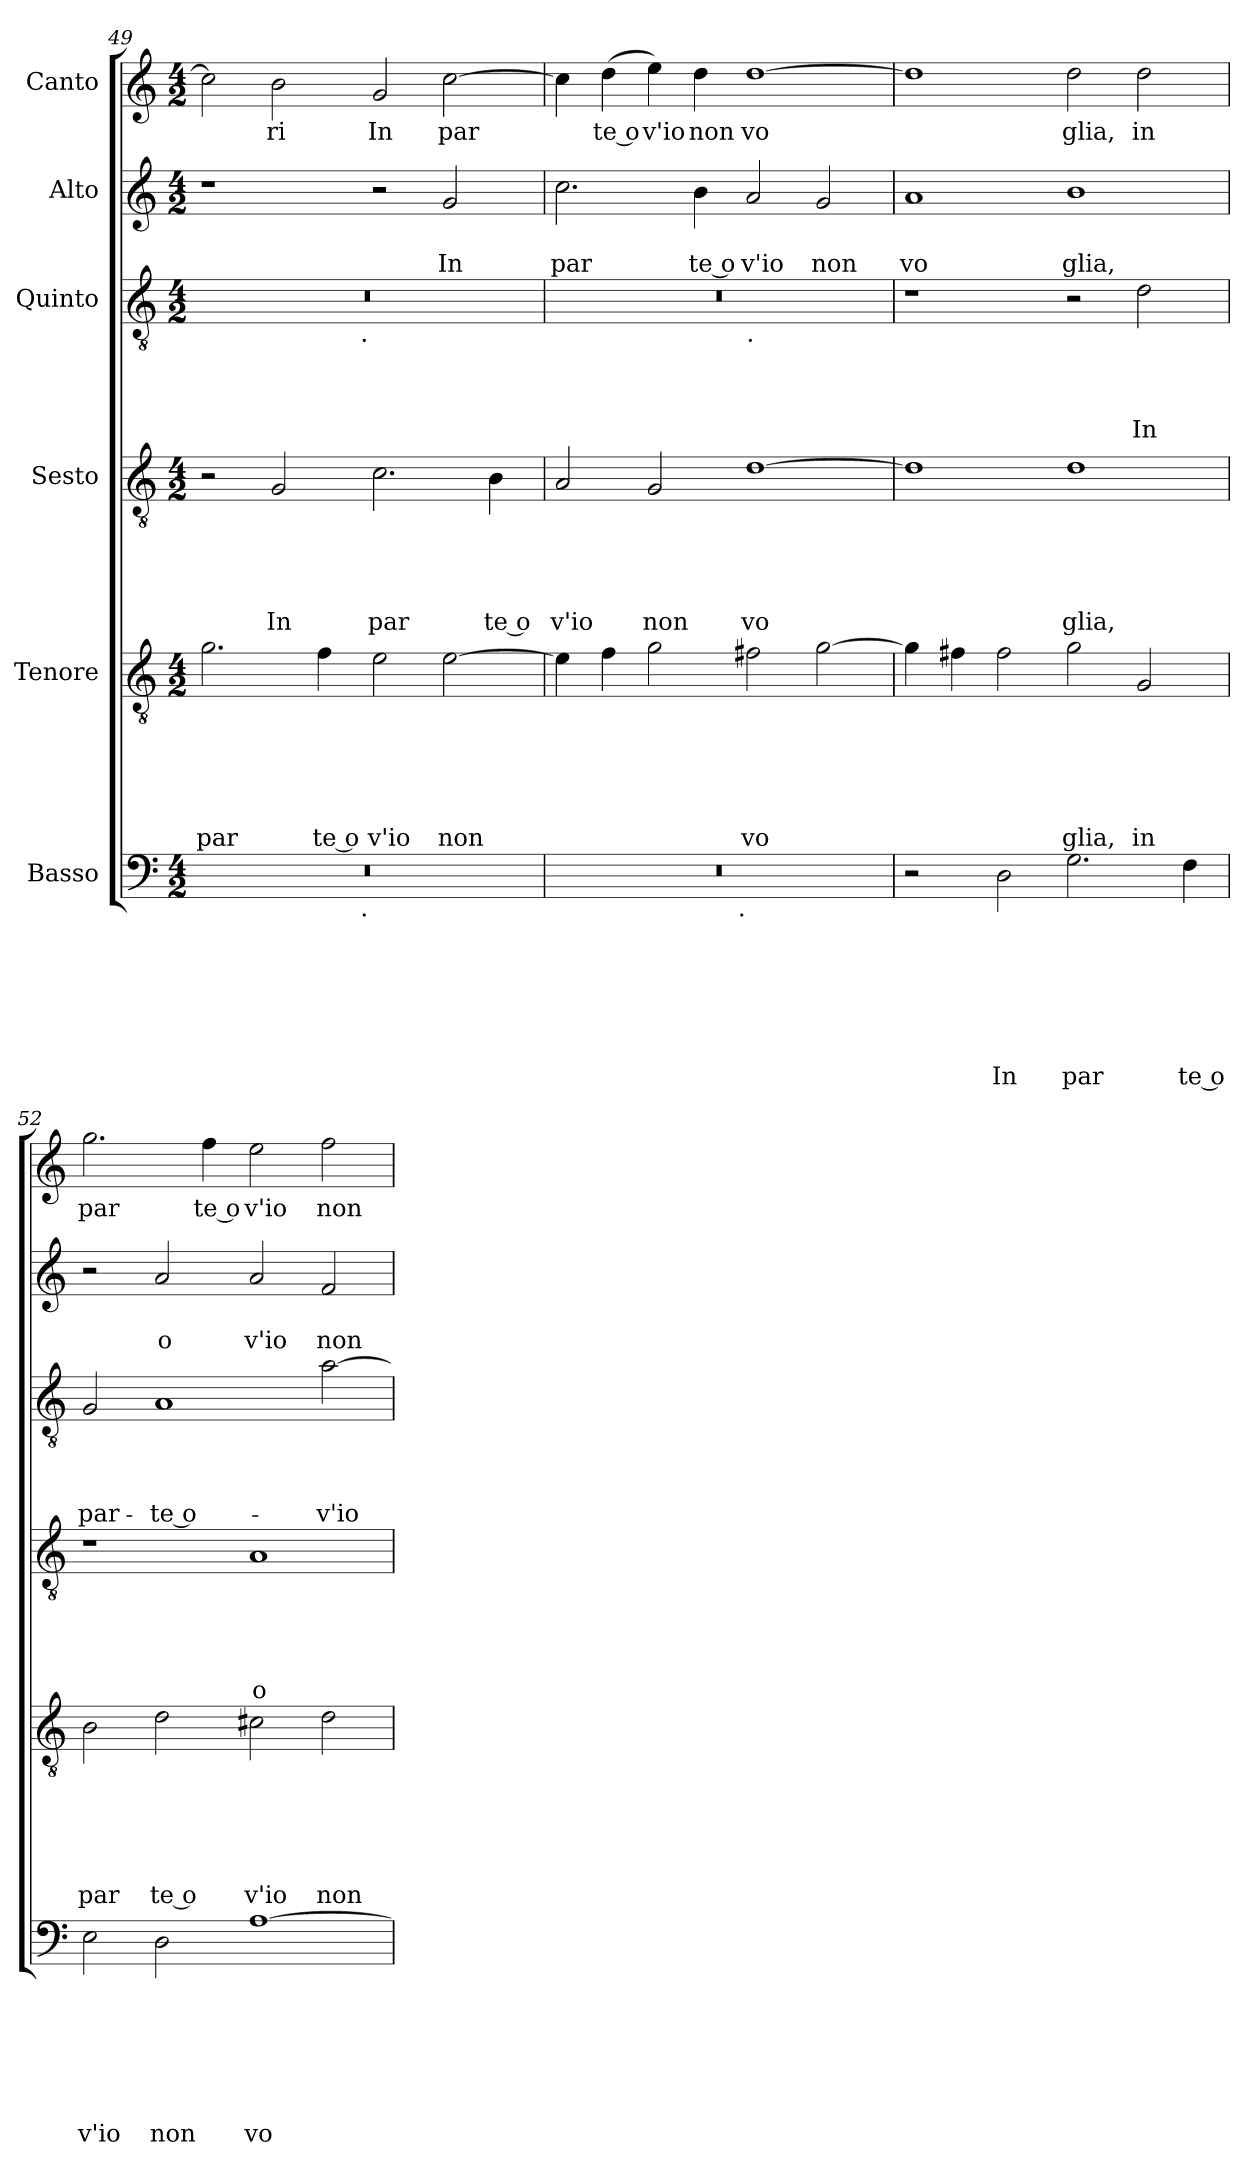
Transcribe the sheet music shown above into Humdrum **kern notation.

**kern	**text	**text	**text	**text	**text	**text	**text	**kern	**text	**text	**text	**text	**text	**text	**kern	**text	**text	**text	**text	**text	**kern	**text	**text	**text	**text	**kern	**text	**text	**kern	**text
*part6	*part6	*part6	*part6	*part6	*part6	*part6	*part6	*part5	*part5	*part5	*part5	*part5	*part5	*part5	*part4	*part4	*part4	*part4	*part4	*part4	*part3	*part3	*part3	*part3	*part3	*part2	*part2	*part2	*part1	*part1
*staff6	*staff6	*staff6	*staff6	*staff6	*staff6	*staff6	*staff6	*staff5	*staff5	*staff5	*staff5	*staff5	*staff5	*staff5	*staff4	*staff4	*staff4	*staff4	*staff4	*staff4	*staff3	*staff3	*staff3	*staff3	*staff3	*staff2	*staff2	*staff2	*staff1	*staff1
*I"Basso	*	*	*	*	*	*	*	*I"Tenore	*	*	*	*	*	*	*I"Sesto	*	*	*	*	*	*I"Quinto	*	*	*	*	*I"Alto	*	*	*I"Canto	*
*clefF4	*	*	*	*	*	*	*	*clefGv2	*	*	*	*	*	*	*clefGv2	*	*	*	*	*	*clefGv2	*	*	*	*	*clefG2	*	*	*clefG2	*
*k[]	*	*	*	*	*	*	*	*k[]	*	*	*	*	*	*	*k[]	*	*	*	*	*	*k[]	*	*	*	*	*k[]	*	*	*k[]	*
*C:	*	*	*	*	*	*	*	*C:	*	*	*	*	*	*	*C:	*	*	*	*	*	*C:	*	*	*	*	*C:	*	*	*C:	*
*M4/2	*	*	*	*	*	*	*	*M4/2	*	*	*	*	*	*	*M4/2	*	*	*	*	*	*M4/2	*	*	*	*	*M4/2	*	*	*M4/2	*
=49	=49	=49	=49	=49	=49	=49	=49	=49	=49	=49	=49	=49	=49	=49	=49	=49	=49	=49	=49	=49	=49	=49	=49	=49	=49	=49	=49	=49	=49	=49
!	!	!	!	!	!	!	!	!	!	!	!	!	!	!LO:LY:b	!	!	!	!	!	!	!	!	!	!	!	!	!	!	!	!
*^	*	*	*	*	*	*	*	*	*	*	*	*	*	*	*	*	*	*	*	*	*^	*	*	*	*	*	*	*	*	*
0r	2ryy	.	.	.	.	.	.	.	2.g\	.	.	.	.	.	par	2r	.	.	.	.	.	0r	2ryy	.	.	.	.	1r	.	.	2cc\]	.
!	!	!	!	!	!	!	!	!	!	!	!	!	!	!	!	!	!	!	!	!	!LO:LY:b	!	!	!	!	!	!	!	!	!	!	!LO:LY:b
.	4...ryy	.	.	.	.	.	.	.	.	.	.	.	.	.	.	2G/	.	.	.	.	In	.	4...ryy	.	.	.	.	.	.	.	2b\	ri
!	!	!	!	!	!	!	!	!	!	!	!	!	!	!	!LO:LY:b:rj	!	!	!	!	!	!	!	!	!	!	!	!	!	!	!	!	!
.	.	.	.	.	.	.	.	.	4f\	.	.	.	.	.	te o	.	.	.	.	.	.	.	.	.	.	.	.	.	.	.	.	.
!	!	!	!	!	!	!	!	!	!	!	!	!	!	!	!	!	!	!	!	!	!	!	!LO:TX:b:t=.	!	!	!	!	!	!	!	!	!
!	!LO:TX:b:t=.	!	!	!	!	!	!	!	!	!	!	!	!	!	!	!	!	!	!	!	!	!	!	!	!	!	!	!	!	!	!	!
.	1ryy	.	.	.	.	.	.	.	.	.	.	.	.	.	.	.	.	.	.	.	.	.	1ryy	.	.	.	.	.	.	.	.	.
!	!	!	!	!	!	!	!	!	!	!	!	!	!	!	!LO:LY:b	!	!	!	!	!	!LO:LY:b	!	!	!	!	!	!	!	!	!	!	!LO:LY:b
.	.	.	.	.	.	.	.	.	2e\	.	.	.	.	.	v'io	2.c\	.	.	.	.	par	.	.	.	.	.	.	2r	.	.	2g/	In
!	!	!	!	!	!	!	!	!	!	!	!	!	!	!	!LO:LY:b	!	!	!	!	!	!	!	!	!	!	!	!	!	!	!LO:LY:b	!	!LO:LY:b
.	.	.	.	.	.	.	.	.	[>2e\	.	.	.	.	.	non	.	.	.	.	.	.	.	.	.	.	.	.	2g/	.	In	[>2cc\	par
!	!	!	!	!	!	!	!	!	!	!	!	!	!	!	!	!	!	!	!	!	!LO:LY:b:rj	!	!	!	!	!	!	!	!	!	!	!
.	.	.	.	.	.	.	.	.	.	.	.	.	.	.	.	4B\	.	.	.	.	te o	.	.	.	.	.	.	.	.	.	.	.
.	32ryy	.	.	.	.	.	.	.	.	.	.	.	.	.	.	.	.	.	.	.	.	.	32ryy	.	.	.	.	.	.	.	.	.
=50	=50	=50	=50	=50	=50	=50	=50	=50	=50	=50	=50	=50	=50	=50	=50	=50	=50	=50	=50	=50	=50	=50	=50	=50	=50	=50	=50	=50	=50	=50	=50	=50
!	!	!	!	!	!	!	!	!	!	!	!	!	!	!	!	!	!	!	!	!	!LO:LY:b	!	!	!	!	!	!	!	!	!LO:LY:b	!	!
0r	2ryy	.	.	.	.	.	.	.	4e\]	.	.	.	.	.	.	2A/	.	.	.	.	v'io	0r	1ryy	.	.	.	.	2.cc\	.	par	4cc\]	.
!	!	!	!	!	!	!	!	!	!	!	!	!	!	!	!	!	!	!	!	!	!	!	!	!	!	!	!	!	!	!	!	!LO:LY:b:rj
.	.	.	.	.	.	.	.	.	4f\	.	.	.	.	.	.	.	.	.	.	.	.	.	.	.	.	.	.	.	.	.	(<4dd\	te o
!	!	!	!	!	!	!	!	!	!	!	!	!	!	!	!	!	!	!	!	!	!LO:LY:b	!	!	!	!	!	!	!	!	!	!	!LO:LY:b
.	4ryy	.	.	.	.	.	.	.	2g\	.	.	.	.	.	.	2G/	.	.	.	.	non	.	.	.	.	.	.	.	.	.	4ee\)	v'io
!	!	!	!	!	!	!	!	!	!	!	!	!	!	!	!	!	!	!	!	!	!	!	!	!	!	!	!	!	!	!LO:LY:b:rj	!	!LO:LY:b
.	8...ryy	.	.	.	.	.	.	.	.	.	.	.	.	.	.	.	.	.	.	.	.	.	.	.	.	.	.	4b\	.	te o	4dd\	non
!	!LO:TX:b:t=.	!	!	!	!	!	!	!	!	!	!	!	!	!	!	!	!	!	!	!	!	!	!	!	!	!	!	!	!	!	!	!
.	1ryy	.	.	.	.	.	.	.	.	.	.	.	.	.	.	.	.	.	.	.	.	.	.	.	.	.	.	.	.	.	.	.
!	!	!	!	!	!	!	!	!	!	!	!	!	!	!	!	!	!	!	!	!	!	!	!LO:TX:b:t=.	!	!	!	!	!	!	!	!	!
!	!	!	!	!	!	!	!	!	!	!	!	!	!	!	!LO:LY:b	!	!	!	!	!	!LO:LY:b	!	!	!	!	!	!	!	!	!LO:LY:b	!	!LO:LY:b
.	.	.	.	.	.	.	.	.	2f#X\	.	.	.	.	.	vo	[>1d	.	.	.	.	vo	.	1ryy	.	.	.	.	2a/	.	v'io	[>1dd	vo
!	!	!	!	!	!	!	!	!	!	!	!	!	!	!	!	!	!	!	!	!	!	!	!	!	!	!	!	!	!	!LO:LY:b	!	!
.	.	.	.	.	.	.	.	.	[>2g\	.	.	.	.	.	.	.	.	.	.	.	.	.	.	.	.	.	.	2g/	.	non	.	.
.	64ryy	.	.	.	.	.	.	.	.	.	.	.	.	.	.	.	.	.	.	.	.	.	.	.	.	.	.	.	.	.	.	.
=51	=51	=51	=51	=51	=51	=51	=51	=51	=51	=51	=51	=51	=51	=51	=51	=51	=51	=51	=51	=51	=51	=51	=51	=51	=51	=51	=51	=51	=51	=51	=51	=51
!	!	!	!	!	!	!	!	!	!	!	!	!	!	!	!	!	!	!	!	!	!	!	!	!	!	!	!	!	!	!LO:LY:b	!	!
*v	*v	*	*	*	*	*	*	*	*	*	*	*	*	*	*	*	*	*	*	*	*	*v	*v	*	*	*	*	*	*	*	*	*
2r	.	.	.	.	.	.	.	4g\]	.	.	.	.	.	.	1d]	.	.	.	.	.	1r	.	.	.	.	1a	.	vo	1dd]	.
.	.	.	.	.	.	.	.	4f#X\	.	.	.	.	.	.	.	.	.	.	.	.	.	.	.	.	.	.	.	.	.	.
!	!	!	!	!	!	!	!LO:LY:b	!	!	!	!	!	!	!	!	!	!	!	!	!	!	!	!	!	!	!	!	!	!	!
2D\	.	.	.	.	.	.	In	2f#\	.	.	.	.	.	.	.	.	.	.	.	.	.	.	.	.	.	.	.	.	.	.
!	!	!	!	!	!	!	!LO:LY:b	!	!	!	!	!	!	!LO:LY:b	!	!	!	!	!	!LO:LY:b	!	!	!	!	!	!	!	!LO:LY:b	!	!LO:LY:b
2.G\	.	.	.	.	.	.	par	2g\	.	.	.	.	.	glia,	1d	.	.	.	.	glia,	2r	.	.	.	.	1b	.	glia,	2dd\	glia,
!	!	!	!	!	!	!	!	!	!	!	!	!	!	!LO:LY:b	!	!	!	!	!	!	!	!	!	!	!LO:LY:b	!	!	!	!	!LO:LY:b
.	.	.	.	.	.	.	.	2G/	.	.	.	.	.	in	.	.	.	.	.	.	2d\	.	.	.	In	.	.	.	2dd\	in
!	!	!	!	!	!	!	!LO:LY:b:rj	!	!	!	!	!	!	!	!	!	!	!	!	!	!	!	!	!	!	!	!	!	!	!
4F\	.	.	.	.	.	.	te o	.	.	.	.	.	.	.	.	.	.	.	.	.	.	.	.	.	.	.	.	.	.	.
!!LO:PB:g=z
=52	=52	=52	=52	=52	=52	=52	=52	=52	=52	=52	=52	=52	=52	=52	=52	=52	=52	=52	=52	=52	=52	=52	=52	=52	=52	=52	=52	=52	=52	=52
!	!	!	!	!	!	!	!LO:LY:b	!	!	!	!	!	!	!LO:LY:b	!	!	!	!	!	!	!	!	!	!	!LO:LY:b	!	!	!	!	!LO:LY:b
2E\	.	.	.	.	.	.	v'io	2B\	.	.	.	.	.	par	1r	.	.	.	.	.	2G/	.	.	.	par-	2r	.	.	2.gg\	par
!	!	!	!	!	!	!	!LO:LY:b	!	!	!	!	!	!	!LO:LY:b:rj	!	!	!	!	!	!	!	!	!	!	!LO:LY:b:rj	!	!	!LO:LY:b	!	!
2D\	.	.	.	.	.	.	non	2d\	.	.	.	.	.	te o	.	.	.	.	.	.	1A	.	.	.	-te o-	2a/	.	o	.	.
!	!	!	!	!	!	!	!	!	!	!	!	!	!	!	!	!	!	!	!	!	!	!	!	!	!	!	!	!	!	!LO:LY:b:rj
.	.	.	.	.	.	.	.	.	.	.	.	.	.	.	.	.	.	.	.	.	.	.	.	.	.	.	.	.	4ff\	te o
!	!	!	!	!	!	!	!LO:LY:b	!	!	!	!	!	!	!LO:LY:b	!	!	!	!	!	!LO:LY:b	!	!	!	!	!	!	!	!LO:LY:b	!	!LO:LY:b
[>1A	.	.	.	.	.	.	vo-	2c#X\	.	.	.	.	.	v'io	1A	.	.	.	.	o	.	.	.	.	.	2a/	.	v'io	2ee\	v'io
!	!	!	!	!	!	!	!	!	!	!	!	!	!	!LO:LY:b	!	!	!	!	!	!	!	!	!	!	!LO:LY:b	!	!	!LO:LY:b	!	!LO:LY:b
.	.	.	.	.	.	.	.	2d\	.	.	.	.	.	non	.	.	.	.	.	.	[>2a\	.	.	.	-v'io	2f/	.	non	2ff\	non
=	=	=	=	=	=	=	=	=	=	=	=	=	=	=	=	=	=	=	=	=	=	=	=	=	=	=	=	=	=	=
*-	*-	*-	*-	*-	*-	*-	*-	*-	*-	*-	*-	*-	*-	*-	*-	*-	*-	*-	*-	*-	*-	*-	*-	*-	*-	*-	*-	*-	*-	*-
